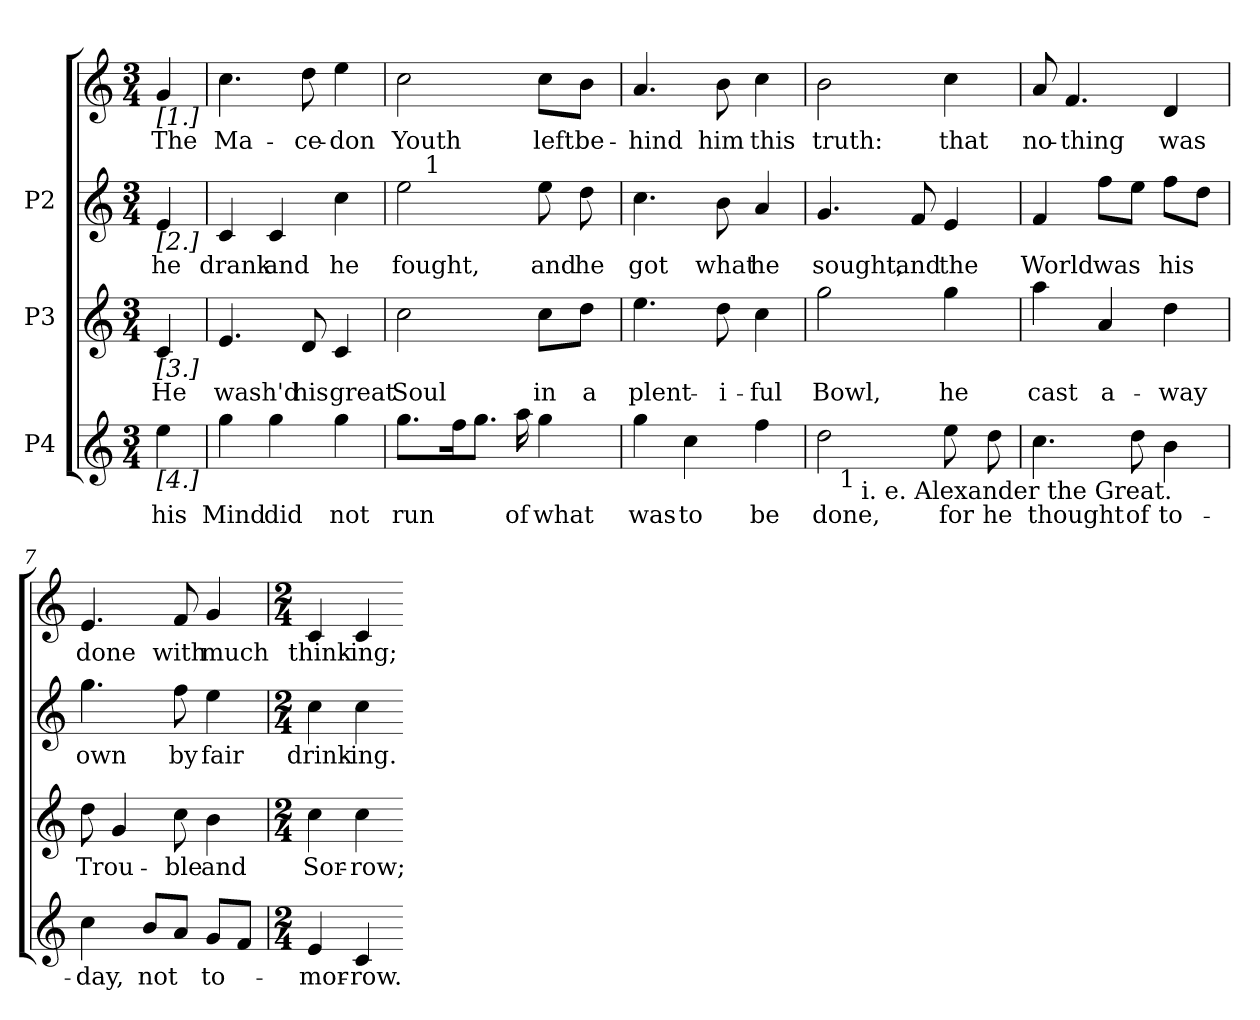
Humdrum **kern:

**kern	**text	**kern	**text	**kern	**text	**kern	**text
*part4	*part4	*part3	*part3	*part2	*part2	*part1	*part1
*staff4	*staff4	*staff3	*staff3	*staff2	*staff2	*staff1	*staff1
*I"P4	*	*I"P3	*	*I"P2	*	*	*
*clefG2	*	*clefG2	*	*clefG2	*	*clefG2	*
*	*	*ITrd7c12	*	*	*	*	*
*k[]	*	*k[]	*	*k[]	*	*k[]	*
*C:	*	*C:	*	*C:	*	*C:	*
*M3/4	*	*M3/4	*	*M3/4	*	*M3/4	*
=1	=1	=1	=1	=1	=1	=1	=1
!	!	!	!	!	!	!LO:TX:b:t=[1.]	!
!	!	!	!	!LO:TX:b:t=[2.]	!	!	!
!	!	!LO:TX:b:t=[3.]	!	!	!	!	!
!LO:TX:b:t=[4.]	!	!	!	!	!	!	!
!	!LO:LY:b	!	!LO:LY:b	!	!LO:LY:b	!	!LO:LY:b
4ee\	his	4C/	He	4e/	he	4g/	The
=2	=2	=2	=2	=2	=2	=2	=2
!	!LO:LY:b	!	!LO:LY:b	!	!LO:LY:b	!	!LO:LY:b
4gg\	Mind	4.E/	wash'd	4c/	drank	4.cc\	Ma-
!	!LO:LY:b	!	!	!	!LO:LY:b	!	!
4gg\	did	.	.	4c/	and	.	.
!	!	!	!LO:LY:b	!	!	!	!LO:LY:b
.	.	8D/	his	.	.	8dd\	-ce-
!	!LO:LY:b	!	!LO:LY:b	!	!LO:LY:b	!	!LO:LY:b
4gg\	not	4C/	great	4cc\	he	4ee\	-don
=3	=3	=3	=3	=3	=3	=3	=3
!	!LO:LY:b	!	!LO:LY:b	!	!LO:LY:b	!	!LO:LY:b
*	*	*	*	*^	*	*	*
8.gg\L	run	2c\	Soul	2ee\	16.ryy	fought,	2cc\	Youth
!	!	!	!	!	!LO:TX:a:t=1	!	!	!
.	.	.	.	.	2ryy	.	.	.
16ff\k	.	.	.	.	.	.	.	.
8.gg\J	.	.	.	.	.	.	.	.
!	!LO:LY:b	!	!	!	!	!	!	!
16aa\	of	.	.	.	.	.	.	.
!	!LO:LY:b	!	!LO:LY:b	!	!	!LO:LY:b	!	!LO:LY:b
4gg\	what	8c\L	in	8ee\	.	and	8cc\L	left
.	.	.	.	.	8ryy	.	.	.
!	!	!	!LO:LY:b	!	!	!LO:LY:b	!	!LO:LY:b
.	.	8d\J	a	8dd\	.	he	8b\J	be-
.	.	.	.	.	32ryy	.	.	.
=4	=4	=4	=4	=4	=4	=4	=4	=4
!	!LO:LY:b	!	!LO:LY:b	!	!	!LO:LY:b	!	!LO:LY:b
*	*	*	*	*v	*v	*	*	*
4gg\	was	4.e\	plent-	4.cc\	got	4.a/	-hind
!	!LO:LY:b	!	!	!	!	!	!
4cc\	to	.	.	.	.	.	.
!	!	!	!LO:LY:b	!	!LO:LY:b	!	!LO:LY:b
.	.	8d\	-i-	8b\	what	8b\	him
!	!LO:LY:b	!	!LO:LY:b	!	!LO:LY:b	!	!LO:LY:b
4ff\	be	4c\	-ful	4a/	he	4cc\	this
!!LO:LB:g=z
=5	=5	=5	=5	=5	=5	=5	=5
!LO:TX:b:t=Copyright © 2017 Raymond Nagem. Distributed under the terms of the CPDL license (http&colon;//cpdl.org).	!	!	!	!	!	!	!
!	!LO:LY:b	!	!LO:LY:b	!	!LO:LY:b	!	!LO:LY:b
*^	*	*	*	*	*	*	*
*	*^	*	*	*	*	*	*	*
2dd\	16ryy	8ryy	done,	2g\	Bowl,	4.g/	sought,	2b\	truth:
!	!LO:TX:b:t=1	!	!	!	!	!	!	!	!
.	2ryy	.	.	.	.	.	.	.	.
!	!	!LO:TX:b:t=i. e. Alexander the Great.	!	!	!	!	!	!	!
.	.	2ryy	.	.	.	.	.	.	.
!	!	!	!	!	!	!	!LO:LY:b	!	!
.	.	.	.	.	.	8f/	and	.	.
!	!	!	!LO:LY:b	!	!LO:LY:b	!	!LO:LY:b	!	!LO:LY:b
8ee\	.	.	for	4g\	he	4e/	the	4cc\	that
.	8.ryy	.	.	.	.	.	.	.	.
!	!	!	!LO:LY:b	!	!	!	!	!	!
8dd\	.	8ryy	he	.	.	.	.	.	.
=6	=6	=6	=6	=6	=6	=6	=6	=6	=6
!	!	!	!LO:LY:b	!	!LO:LY:b	!	!LO:LY:b	!	!LO:LY:b
*v	*v	*v	*	*	*	*	*	*	*
4.cc\	thought	4a\	cast	4f/	World	8a/	no-
!	!	!	!	!	!	!	!LO:LY:b
.	.	.	.	.	.	4.f/	-thing
!	!	!	!LO:LY:b	!	!LO:LY:b	!	!
.	.	4A/	a-	8ff\L	was	.	.
!	!LO:LY:b	!	!	!	!	!	!
8dd\	of	.	.	8ee\J	.	.	.
!	!LO:LY:b	!	!LO:LY:b	!	!LO:LY:b	!	!LO:LY:b
4b\	to-	4d\	-way	8ff\L	his	4d/	was
.	.	.	.	8dd\J	.	.	.
=7	=7	=7	=7	=7	=7	=7	=7
!	!LO:LY:b	!	!LO:LY:b	!	!LO:LY:b	!	!LO:LY:b
4cc\	-day,	8d\	Trou-	4.gg\	own	4.e/	done
.	.	4G/	.	.	.	.	.
!	!LO:LY:b	!	!	!	!	!	!
8b/L	not	.	.	.	.	.	.
!	!	!	!LO:LY:b	!	!LO:LY:b	!	!LO:LY:b
8a/J	.	8c\	-ble	8ff\	by	8f/	with
!	!LO:LY:b	!	!LO:LY:b	!	!LO:LY:b	!	!LO:LY:b
8g/L	to-	4B\	and	4ee\	fair	4g/	much
8f/J	.	.	.	.	.	.	.
=8	=8	=8	=8	=8	=8	=8	=8
*M2/4	*	*M2/4	*	*M2/4	*	*M2/4	*
!	!LO:LY:b	!	!LO:LY:b	!	!LO:LY:b	!	!LO:LY:b
4e/	-mor-	4c\	Sor-	4cc\	drink-	4c/	think-
!	!LO:LY:b	!	!LO:LY:b	!	!LO:LY:b	!	!LO:LY:b
4c/	-row.	4c\	-row;	4cc\	-ing.	4c/	-ing;
=-	=-	=-	=-	=-	=-	=-	=-
*-	*-	*-	*-	*-	*-	*-	*-
